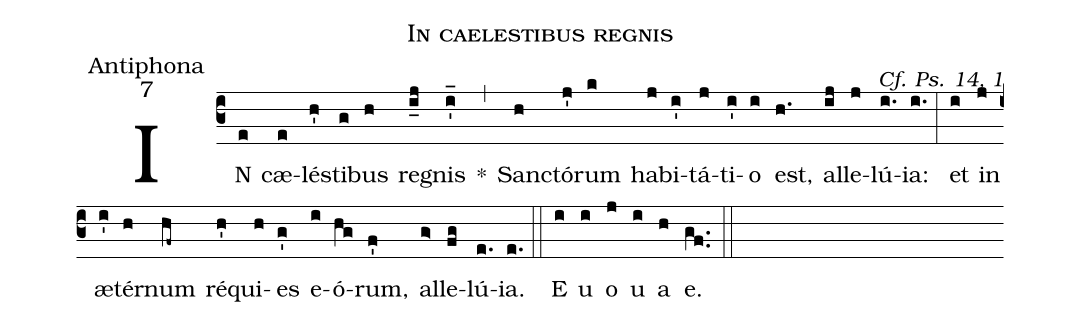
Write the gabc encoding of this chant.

name:In caelestibus regnis;
office-part:Antiphona;
mode:7;
commentary:Cf. Ps. 14, 1;
%%
(c3)IN(e) cæ(e)lés(h')ti(g)bus(h) re(i_j)gnis(i'_) *(,) Sanc(h)tó(j')rum(k) ha(j)bi(i')tá(j)ti(i')o(i) est,(h.) al(ij)le(j)lú(i.)ia:(i.) (:) et(i) in(j) æ(i')tér(h)num(hf~) ré(h')qui(h)es(g') e(i)ó(hg)rum,(f') al(g>)le(fg)lú(e.)ia.(e.) (::) E(i) u(i) o(j) u(i) a(h) e.(gf..) (::)
